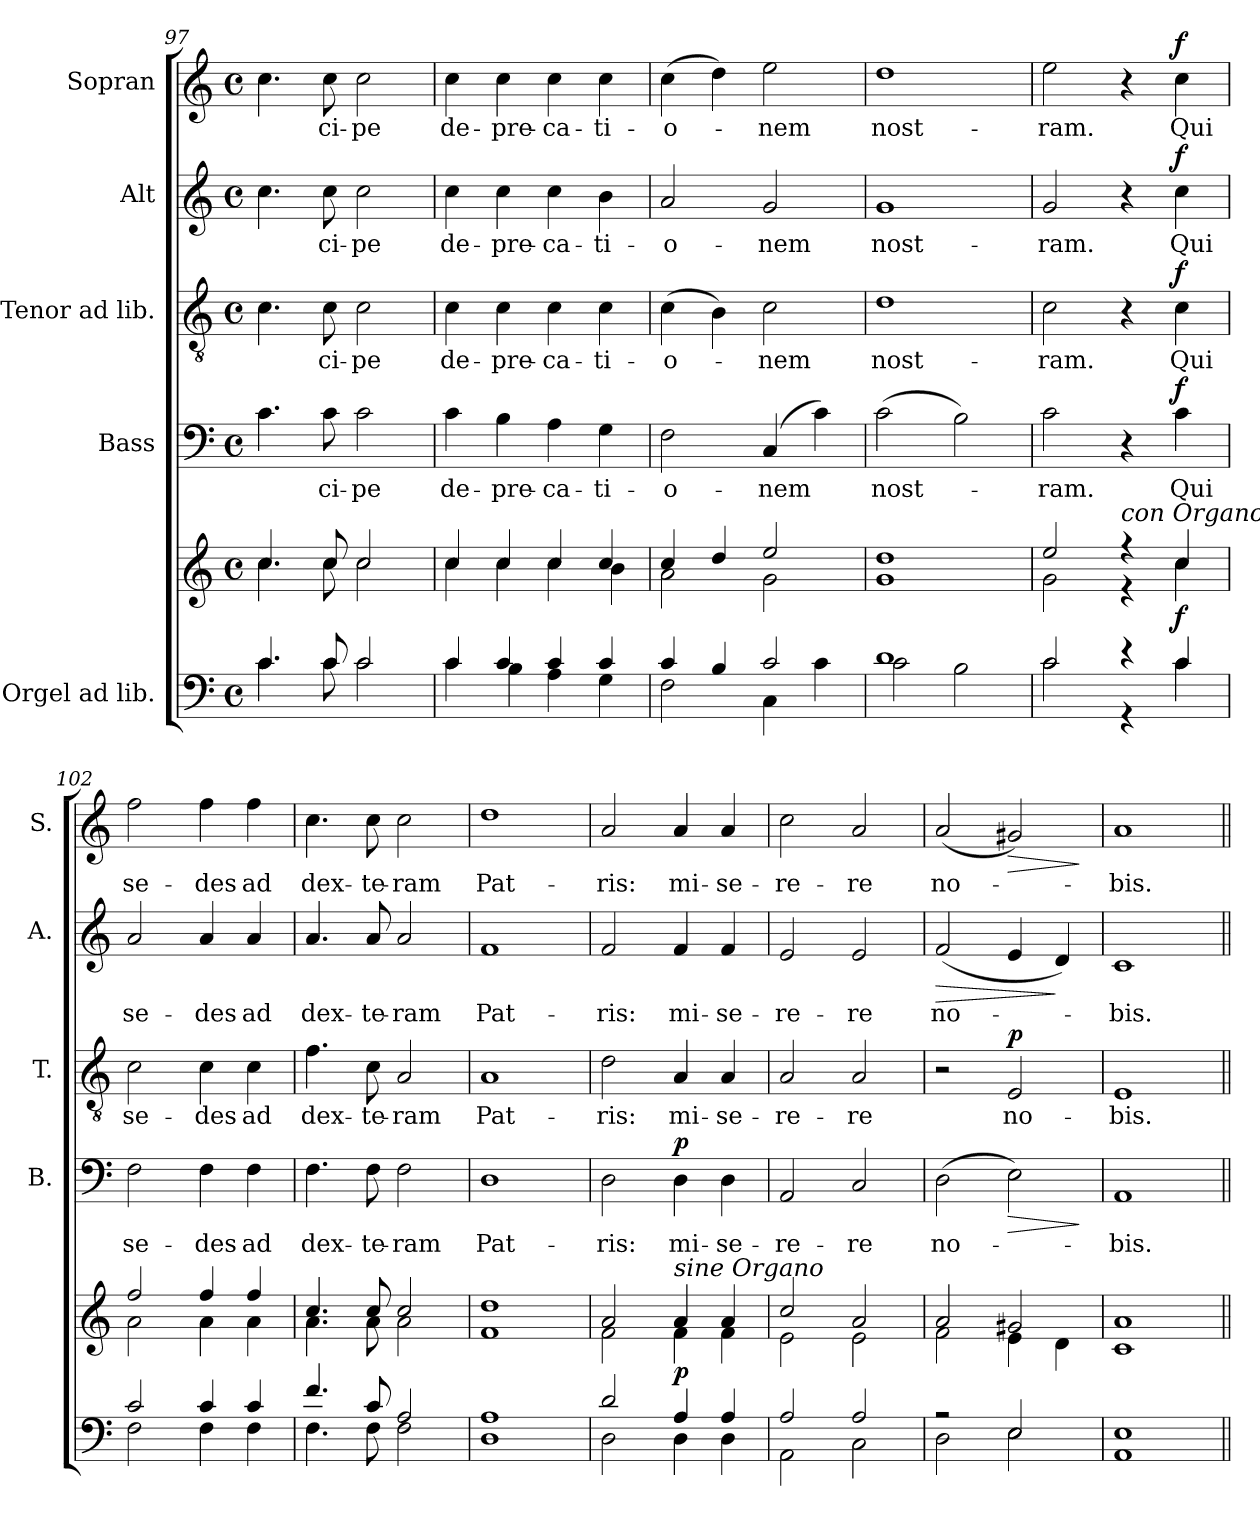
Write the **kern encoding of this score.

**kern	**kern	**dynam	**kern	**text	**dynam	**kern	**text	**dynam	**kern	**text	**dynam	**kern	**text	**dynam
*part5	*part5	*part5	*part4	*part4	*part4	*part3	*part3	*part3	*part2	*part2	*part2	*part1	*part1	*part1
*staff6	*staff5	*staff5/6	*staff4	*staff4	*staff4	*staff3	*staff3	*staff3	*staff2	*staff2	*staff2	*staff1	*staff1	*staff1
*I"Orgel ad lib.	*	*	*I"Bass	*	*	*I"Tenor ad lib.	*	*	*I"Alt	*	*	*I"Sopran	*	*
*	*	*	*I'B.	*	*	*I'T.	*	*	*I'A.	*	*	*I'S.	*	*
*clefF4	*clefG2	*	*clefF4	*	*	*clefGv2	*	*	*clefG2	*	*	*clefG2	*	*
*k[]	*k[]	*	*k[]	*	*	*k[]	*	*	*k[]	*	*	*k[]	*	*
*C:	*C:	*	*C:	*	*	*C:	*	*	*C:	*	*	*C:	*	*
*M4/4	*M4/4	*	*M4/4	*	*	*M4/4	*	*	*M4/4	*	*	*M4/4	*	*
*met(c)	*met(c)	*	*met(c)	*	*	*met(c)	*	*	*met(c)	*	*	*met(c)	*	*
=97	=97	=97	=97	=97	=97	=97	=97	=97	=97	=97	=97	=97	=97	=97
*^	*^	*	*	*	*	*	*	*	*	*	*	*	*	*
4.c/	4.c\	4.cc/	4.cc\	.	4.c\	.	.	4.c\	.	.	4.cc\	.	.	4.cc\	.	.
!	!	!	!	!	!	!LO:LY:b	!	!	!LO:LY:b	!	!	!LO:LY:b	!	!	!LO:LY:b	!
8c/	8c\	8cc/	8cc\	.	8c\	-ci-	.	8c\	-ci-	.	8cc\	-ci-	.	8cc\	-ci-	.
!	!	!	!	!	!	!LO:LY:b	!	!	!LO:LY:b	!	!	!LO:LY:b	!	!	!LO:LY:b	!
2c/	2c\	2cc/	2cc\	.	2c\	-pe	.	2c\	-pe	.	2cc\	-pe	.	2cc\	-pe	.
=98	=98	=98	=98	=98	=98	=98	=98	=98	=98	=98	=98	=98	=98	=98	=98	=98
!	!	!	!	!	!	!LO:LY:b	!	!	!LO:LY:b	!	!	!LO:LY:b	!	!	!LO:LY:b	!
4c/	4c\	4cc/	4cc\	.	4c\	de-	.	4c\	de-	.	4cc\	de-	.	4cc\	de-	.
!	!	!	!	!	!	!LO:LY:b	!	!	!LO:LY:b	!	!	!LO:LY:b	!	!	!LO:LY:b	!
4c/	4B\	4cc/	4cc\	.	4B\	-pre-	.	4c\	-pre-	.	4cc\	-pre-	.	4cc\	-pre-	.
!	!	!	!	!	!	!LO:LY:b	!	!	!LO:LY:b	!	!	!LO:LY:b	!	!	!LO:LY:b	!
4c/	4A\	4cc/	4cc\	.	4A\	-ca-	.	4c\	-ca-	.	4cc\	-ca-	.	4cc\	-ca-	.
!	!	!	!	!	!	!LO:LY:b	!	!	!LO:LY:b	!	!	!LO:LY:b	!	!	!LO:LY:b	!
4c/	4G\	4cc/	4b\	.	4G\	-ti-	.	4c\	-ti-	.	4b\	-ti-	.	4cc\	-ti-	.
=99	=99	=99	=99	=99	=99	=99	=99	=99	=99	=99	=99	=99	=99	=99	=99	=99
!	!	!	!	!	!	!LO:LY:b	!	!	!LO:LY:b	!	!	!LO:LY:b	!	!	!LO:LY:b	!
4c/	2F\	4cc/	2a\	.	2F\	-o-	.	(>4c\	-o-	.	2a/	-o-	.	(>4cc\	-o-	.
4B/	.	4dd/	.	.	.	.	.	4B\)	.	.	.	.	.	4dd\)	.	.
!	!	!	!	!	!	!LO:LY:b	!	!	!LO:LY:b	!	!	!LO:LY:b	!	!	!LO:LY:b	!
2c/	4C\	2ee/	2g\	.	(4C/	-nem	.	2c\	-nem	.	2g/	-nem	.	2ee\	-nem	.
.	4c\	.	.	.	4c\)	.	.	.	.	.	.	.	.	.	.	.
=100	=100	=100	=100	=100	=100	=100	=100	=100	=100	=100	=100	=100	=100	=100	=100	=100
!	!	!	!	!	!	!LO:LY:b	!	!	!LO:LY:b	!	!	!LO:LY:b	!	!	!LO:LY:b	!
1d	2c\	1dd	1g	.	(>2c\	nost-	.	1d	nost-	.	1g	nost-	.	1dd	nost-	.
.	2B\	.	.	.	2B\)	.	.	.	.	.	.	.	.	.	.	.
=101	=101	=101	=101	=101	=101	=101	=101	=101	=101	=101	=101	=101	=101	=101	=101	=101
!	!	!	!	!	!	!LO:LY:b	!	!	!LO:LY:b	!	!	!LO:LY:b	!	!	!LO:LY:b	!
2c/	2c\	2ee/	2g\	.	2c\	-ram.	.	2c\	-ram.	.	2g/	-ram.	.	2ee\	-ram.	.
!	!	!LO:TX:a:i:t=con Organo	!	!	!	!	!	!	!	!	!	!	!	!	!	!
4r	4r	4r	4r	.	4r	.	.	4r	.	.	4r	.	.	4r	.	.
!	!	!	!	!LO:DY:b	!	!LO:LY:b	!LO:DY:a	!	!LO:LY:b	!LO:DY:a	!	!LO:LY:b	!LO:DY:a	!	!LO:LY:b	!LO:DY:a
4c/	4c\	4cc/	4cc\	f	4c\	Qui	f	4c\	Qui	f	4cc\	Qui	f	4cc\	Qui	f
=102	=102	=102	=102	=102	=102	=102	=102	=102	=102	=102	=102	=102	=102	=102	=102	=102
!	!	!	!	!	!	!LO:LY:b	!	!	!LO:LY:b	!	!	!LO:LY:b	!	!	!LO:LY:b	!
2c/	2F\	2ff/	2a\	.	2F\	se-	.	2c\	se-	.	2a/	se-	.	2ff\	se-	.
!	!	!	!	!	!	!LO:LY:b	!	!	!LO:LY:b	!	!	!LO:LY:b	!	!	!LO:LY:b	!
4c/	4F\	4ff/	4a\	.	4F\	-des	.	4c\	-des	.	4a/	-des	.	4ff\	-des	.
!	!	!	!	!	!	!LO:LY:b	!	!	!LO:LY:b	!	!	!LO:LY:b	!	!	!LO:LY:b	!
4c/	4F\	4ff/	4a\	.	4F\	ad	.	4c\	ad	.	4a/	ad	.	4ff\	ad	.
!!LO:LB:g=z
=103	=103	=103	=103	=103	=103	=103	=103	=103	=103	=103	=103	=103	=103	=103	=103	=103
!	!	!	!	!	!	!LO:LY:b	!	!	!LO:LY:b	!	!	!LO:LY:b	!	!	!LO:LY:b	!
4.f/	4.F\	4.cc/	4.a\	.	4.F\	dex-	.	4.f\	dex-	.	4.a/	dex-	.	4.cc\	dex-	.
!	!	!	!	!	!	!LO:LY:b	!	!	!LO:LY:b	!	!	!LO:LY:b	!	!	!LO:LY:b	!
8c/	8F\	8cc/	8a\	.	8F\	-te-	.	8c\	-te-	.	8a/	-te-	.	8cc\	-te-	.
!	!	!	!	!	!	!LO:LY:b	!	!	!LO:LY:b	!	!	!LO:LY:b	!	!	!LO:LY:b	!
2A/	2F\	2cc/	2a\	.	2F\	-ram	.	2A/	-ram	.	2a/	-ram	.	2cc\	-ram	.
=104	=104	=104	=104	=104	=104	=104	=104	=104	=104	=104	=104	=104	=104	=104	=104	=104
!	!	!	!	!	!	!LO:LY:b	!	!	!LO:LY:b	!	!	!LO:LY:b	!	!	!LO:LY:b	!
1A	1D	1dd	1f	.	1D	Pat-	.	1A	Pat-	.	1f	Pat-	.	1dd	Pat-	.
=105	=105	=105	=105	=105	=105	=105	=105	=105	=105	=105	=105	=105	=105	=105	=105	=105
!	!	!	!	!	!	!LO:LY:b	!	!	!LO:LY:b	!	!	!LO:LY:b	!	!	!LO:LY:b	!
2d/	2D\	2a/	2f\	.	2D\	-ris:	.	2d\	-ris:	.	2f/	-ris:	.	2a/	-ris:	.
!	!	!LO:TX:a:i:t=sine Organo	!	!	!	!	!	!	!	!	!	!	!	!	!	!
!	!	!	!	!LO:DY:b	!	!LO:LY:b	!LO:DY:a	!	!LO:LY:b	!	!	!LO:LY:b	!	!	!LO:LY:b	!
4A/	4D\	4a/	4f\	p	4D\	mi-	p	4A/	mi-	.	4f/	mi-	.	4a/	mi-	.
!	!	!	!	!	!	!LO:LY:b	!	!	!LO:LY:b	!	!	!LO:LY:b	!	!	!LO:LY:b	!
4A/	4D\	4a/	4f\	.	4D\	-se-	.	4A/	-se-	.	4f/	-se-	.	4a/	-se-	.
=106	=106	=106	=106	=106	=106	=106	=106	=106	=106	=106	=106	=106	=106	=106	=106	=106
!	!	!	!	!	!	!LO:LY:b	!	!	!LO:LY:b	!	!	!LO:LY:b	!	!	!LO:LY:b	!
2A/	2AA\	2cc/	2e\	.	2AA/	-re-	.	2A/	-re-	.	2e/	-re-	.	2cc\	-re-	.
!	!	!	!	!	!	!LO:LY:b	!	!	!LO:LY:b	!	!	!LO:LY:b	!	!	!LO:LY:b	!
2A/	2C\	2a/	2e\	.	2C/	-re	.	2A/	-re	.	2e/	-re	.	2a/	-re	.
=107	=107	=107	=107	=107	=107	=107	=107	=107	=107	=107	=107	=107	=107	=107	=107	=107
!	!	!	!	!	!	!LO:LY:b	!	!	!	!	!	!LO:LY:b	!LO:HP:b	!	!LO:LY:b	!
2rA	2D\	2a/	2f\	.	(>2D\	no-	.	2r	.	.	(<2f/	no-	>	(<2a/	no-	.
!	!	!	!	!	!	!	!LO:HP:b	!	!LO:LY:b	!LO:DY:a	!	!	!	!	!	!LO:HP:b
2E/	2E\	2g#X/	4e\	.	2E\)	.	>	2E/	no-	p	4e/	.	.	2g#X/)	.	>
.	.	.	4d\	.	.	.	.	.	.	.	4d/)	.	]	.	.	.
*v	*v	*	*	*	*	*	*	*	*	*	*	*	*	*	*	*
*	*v	*v	*	*	*	*	*	*	*	*	*	*	*	*	*
.	.	.	.	.	]	.	.	.	.	.	.	.	.	]
=108	=108	=108	=108	=108	=108	=108	=108	=108	=108	=108	=108	=108	=108	=108
*^	*^	*	*	*	*	*	*	*	*	*	*	*	*	*
!	!	!	!	!	!	!LO:LY:b	!	!	!LO:LY:b	!	!	!LO:LY:b	!	!	!LO:LY:b	!
1E	1AA	1a	1c	.	1AA	-bis.	.	1E	-bis.	.	1c	-bis.	.	1a	-bis.	.
*v	*v	*	*	*	*	*	*	*	*	*	*	*	*	*	*	*
*	*v	*v	*	*	*	*	*	*	*	*	*	*	*	*	*
=||	=||	=||	=||	=||	=||	=||	=||	=||	=||	=||	=||	=||	=||	=||
*-	*-	*-	*-	*-	*-	*-	*-	*-	*-	*-	*-	*-	*-	*-
